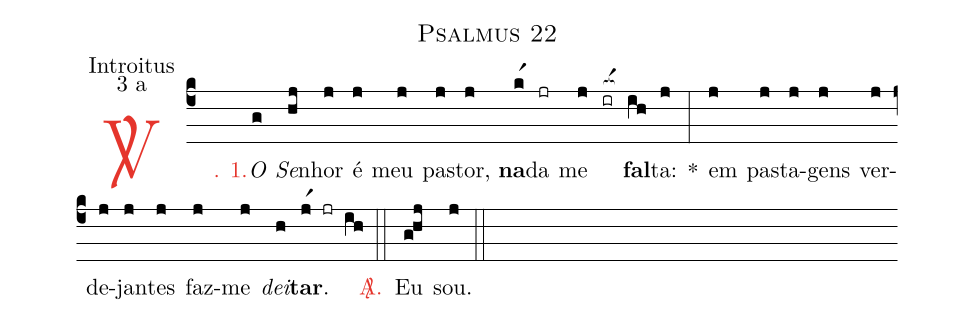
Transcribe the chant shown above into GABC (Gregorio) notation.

name: Psalmus 22;
office-part: Introitus;
mode: 3;
mode-differentia: a;
%%
(c4)

<c><sp>V/</sp>. 1.</c>() <i>O</i>(g) <i>Se</i>(hj)nhor(j) é(j) meu(j) pas(j)tor(j), <b>na</b>(kr1)da(jr) me(j) (ir[ocba:1{])<b>fal</b>(ih[ocba:0}])ta:(j) *(:) em(j) pas(j)ta(j)gens(j) ver(j)de(j)jan(j)tes(j) faz-(j)me(j) <i>dei</i>(h)<b>tar</b>.(jr1 jr ih)

(::)

<nlba><c><sp>A/</sp>.</c>() Eu</nlba>(ghj) sou.(j)

(::)
